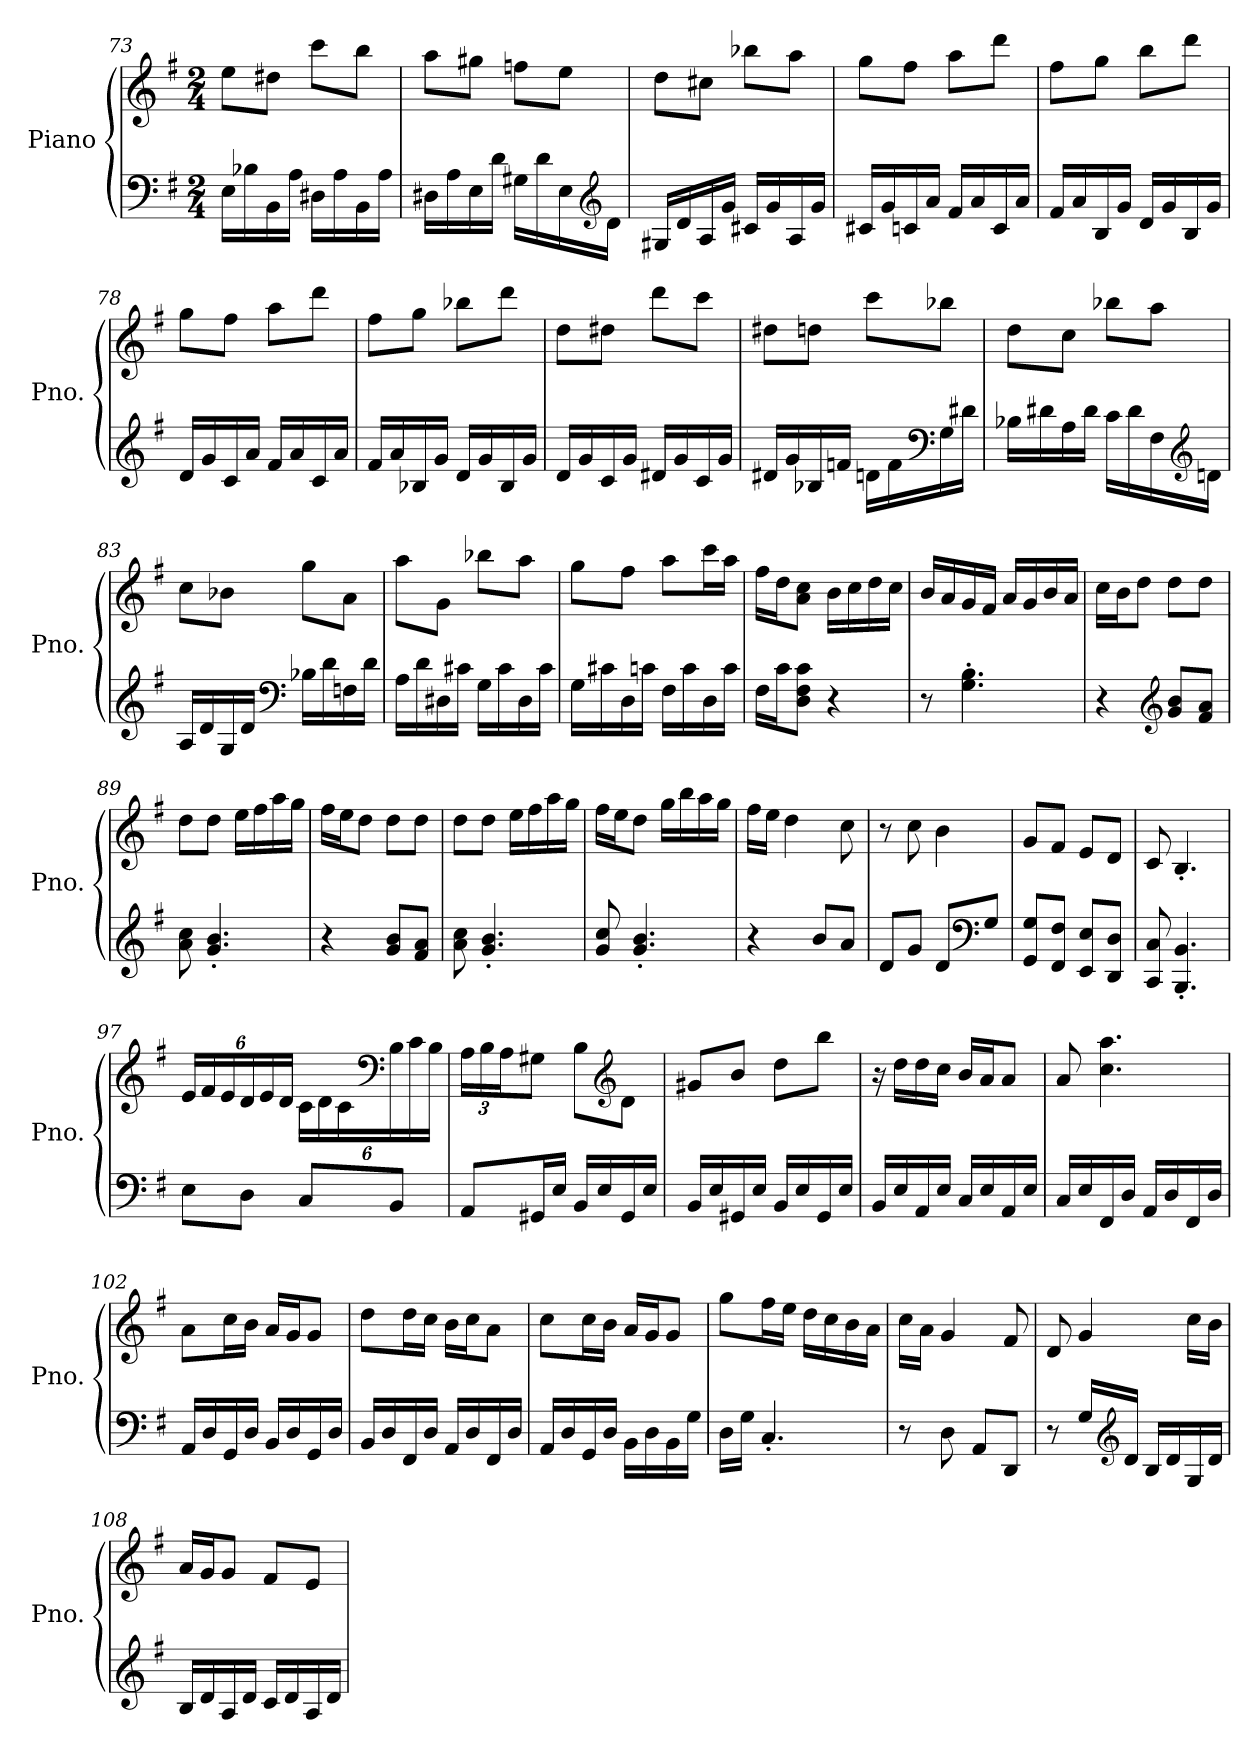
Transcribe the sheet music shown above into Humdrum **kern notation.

**kern	**kern
*part2	*part1
*staff2	*staff1
*I"Piano	*I"Piano
*I'Pno.	*I'Pno.
*clefF4	*clefG2
*k[f#]	*k[f#]
*M2/4	*M2/4
=73	=73
16E\LL	8ee\L
16B-X\	.
16BB\	8dd#X\J
16A\JJ	.
16D#X\LL	8ccc\L
16A\	.
16BB\	8bb\J
16A\JJ	.
=74	=74
16D#X\LL	8aa\L
16A\	.
16E\	8gg#X\J
16d\JJ	.
16G#X\LL	8ffn\L
16d\	.
16E\	8ee\J
*clefG2	*
16d\JJ	.
=75	=75
16G#X/LL	8dd\L
16d/	.
16A/	8cc#X\J
16g/JJ	.
16c#X/LL	8bb-X\L
16g/	.
16A/	8aa\J
16g/JJ	.
!!LO:LB:g=z
=76	=76
16c#X/LL	8gg\L
16g/	.
16cn/	8ff#\J
16a/JJ	.
16f#/LL	8aa\L
16a/	.
16c/	8ddd\J
16a/JJ	.
=77	=77
16f#/LL	8ff#\L
16a/	.
16B/	8gg\J
16g/JJ	.
16d/LL	8bb\L
16g/	.
16B/	8ddd\J
16g/JJ	.
=78	=78
16d/LL	8gg\L
16g/	.
16c/	8ff#\J
16a/JJ	.
16f#/LL	8aa\L
16a/	.
16c/	8ddd\J
16a/JJ	.
=79	=79
16f#/LL	8ff#\L
16a/	.
16B-X/	8gg\J
16g/JJ	.
16d/LL	8bb-X\L
16g/	.
16B-/	8ddd\J
16g/JJ	.
!!LO:LB:g=z
=80	=80
16d/LL	8dd\L
16g/	.
16c/	8dd#X\J
16g/JJ	.
16d#X/LL	8ddd\L
16g/	.
16c/	8ccc\J
16g/JJ	.
=81	=81
16d#X/LL	8dd#X\L
16g/	.
16B-X/	8ddn\J
16fn/JJ	.
16dn\LL	8ccc\L
16f\	.
*clefF4	*
16G\	8bb-X\J
16d#X\JJ	.
=82	=82
16B-X\LL	8dd\L
16d#X\	.
16A\	8cc\J
16d#\JJ	.
16c\LL	8bb-X\L
16d#\	.
16F#\	8aa\J
*clefG2	*
16dn\JJ	.
!!LO:PB:g=z
=83	=83
16A/LL	8cc\L
16d/	.
16G/	8b-X\J
16d/JJ	.
*clefF4	*
16B-X\LL	8gg\L
16d\	.
16Fn\	8a\J
16d\JJ	.
=84	=84
16A\LL	8aa\L
16d\	.
16D#X\	8g\J
16c#X\JJ	.
16G\LL	8bb-X\L
16c#\	.
16D#\	8aa\J
16c#\JJ	.
=85	=85
16G\LL	8gg\L
16c#X\	.
16D\	8ff#\J
16cn\JJ	.
16F#\LL	8aa\L
16c\	.
16D\	16ccc\L
16c\JJ	16aa\JJ
=86	=86
16F#\LL	16ff#\LL
16c\J	16dd\J
8D\ 8F#\ 8c\J	8a\ 8cc\J
4r	16b\LL
.	16cc\
.	16dd\
.	16cc\JJ
!!LO:LB:g=z
=87	=87
8r	16b/LL
.	16a/
4.G\' 4.B\'	16g/
.	16f#/JJ
.	16a/LL
.	16g/
.	16b/
.	16a/JJ
=88	=88
4r	16cc\LL
.	16b\J
.	8dd\J
*clefG2	*
8g/ 8b/L	8dd\L
8f#/ 8a/J	8dd\J
=89	=89
8a\ 8cc\	8dd\L
4.g/' 4.b/'	8dd\J
.	16ee\LL
.	16ff#\
.	16aa\
.	16gg\JJ
=90	=90
4r	16ff#\LL
.	16ee\J
.	8dd\J
8g/ 8b/L	8dd\L
8f#/ 8a/J	8dd\J
=91	=91
8a\ 8cc\	8dd\L
4.g/' 4.b/'	8dd\J
.	16ee\LL
.	16ff#\
.	16aa\
.	16gg\JJ
=92	=92
8g/ 8cc/	16ff#\LL
.	16ee\J
4.g/' 4.b/'	8dd\J
.	16gg\LL
.	16bb\
.	16aa\
.	16gg\JJ
!!LO:LB:g=z
=93	=93
4r	16ff#\LL
.	16ee\JJ
.	4dd\
8b/L	.
8a/J	8cc\
=94	=94
8d/L	8r
8g/J	8cc\
8d/L	4b\
*clefF4	*
8G/J	.
=95	=95
8GG/ 8G/L	8g/L
8FF#/ 8F#/J	8f#/J
8EE/ 8E/L	8e/L
8DD/ 8D/J	8d/J
=96	=96
8CC/ 8C/	8c/
4.BBB/' 4.BB/'	4.B'/
=97	=97
*	*Xbrackettup
8E\L	24e/LL
.	24f#/
.	24e/
8D\J	24d/
.	24e/
.	24d/JJ
8C/L	24c\LL
.	24d\
.	24c\
*	*clefF4
8BB/J	24B\
.	24c\
.	24B\JJ
!!LO:LB:g=z
=98	=98
8AA/L	24A\LL
.	24B\
.	24A\J
16GG#X/L	8G#X\J
16E/JJ	.
16BB/LL	8B\L
16E/	.
*	*clefG2
16GG#/	8d\J
16E/JJ	.
=99	=99
16BB/LL	8g#X/L
16E/	.
16GG#X/	8b/J
16E/JJ	.
16BB/LL	8dd\L
16E/	.
16GG#/	8bb\J
16E/JJ	.
=100	=100
16BB/LL	16r
16E/	16dd\LL
16AA/	16dd\
16E/JJ	16cc\JJ
16C/LL	16b/LL
16E/	16a/J
16AA/	8a/J
16E/JJ	.
=101	=101
16C/LL	8a/
16E/	.
16FF#/	4.cc\ 4.aa\
16D/JJ	.
16AA/LL	.
16D/	.
16FF#/	.
16D/JJ	.
!!LO:LB:g=z
=102	=102
16AA/LL	8a\L
16D/	.
16GG/	16cc\L
16D/JJ	16b\JJ
16BB/LL	16a/LL
16D/	16g/J
16GG/	8g/J
16D/JJ	.
=103	=103
16BB/LL	8dd\L
16D/	.
16FF#/	16dd\L
16D/JJ	16cc\JJ
16AA/LL	16b\LL
16D/	16cc\J
16FF#/	8a\J
16D/JJ	.
=104	=104
16AA/LL	8cc\L
16D/	.
16GG/	16cc\L
16D/JJ	16b\JJ
16BB\LL	16a/LL
16D\	16g/J
16BB\	8g/J
16G\JJ	.
=105	=105
16D\LL	8gg\L
16G\JJ	.
4.C'/	16ff#\L
.	16ee\JJ
.	16dd\LL
.	16cc\
.	16b\
.	16a\JJ
=106	=106
8r	16cc\LL
.	16a\JJ
8D\	4g/
8AA/L	.
8DD/J	8f#/
!!LO:LB:g=z
=107	=107
8r	8d/
16G/LL	4g/
*clefG2	*
16d/JJ	.
16B/LL	.
16d/	.
16G/	16cc\LL
16d/JJ	16b\JJ
=108	=108
16B/LL	16a/LL
16d/	16g/J
16A/	8g/J
16d/JJ	.
16c/LL	8f#/L
16d/	.
16A/	8e/J
16d/JJ	.
=	=
*-	*-
